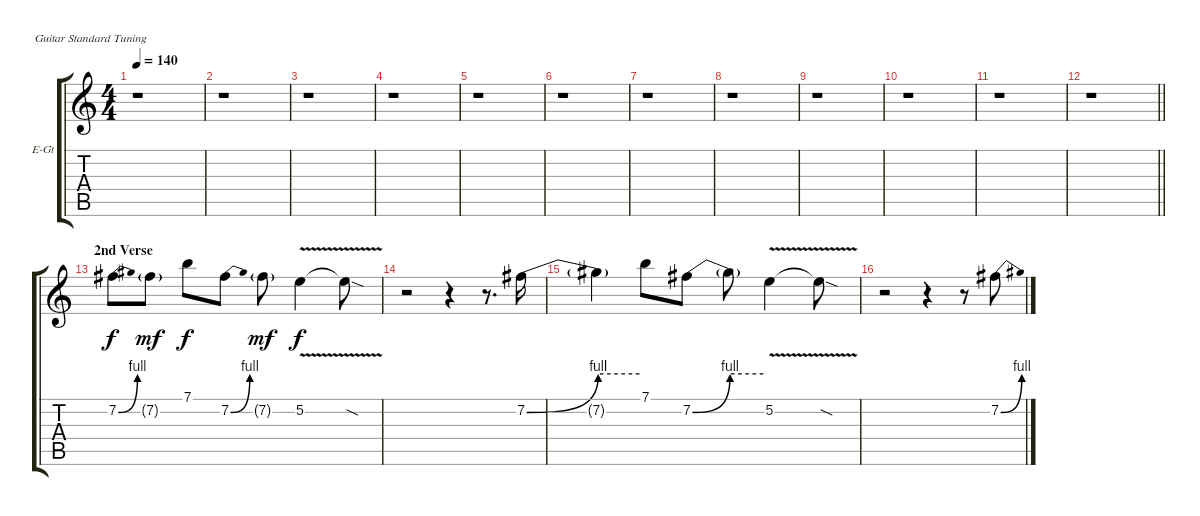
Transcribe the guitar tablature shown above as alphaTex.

\bracketExtendMode groupsimilarinstruments
\firstSystemTrackNameOrientation horizontal
\otherSystemsTrackNameOrientation horizontal
\track ("Lead Guitar" "E-Gt") {instrument distortionguitar}
\staff {score tabs}
\tuning (E4 B3 G3 D3 A2 E2)
\ts (4 4)
\tempo 140
\clef g2
\ks c
r.1{dy f} |
r.1 |
r.1 |
r.1 |
r.1 |
r.1 |
r.1 |
r.1 |
r.1 |
r.1 |
r.1 |
\barLineRight lightlight
r.1 |
\section ("" "2nd Verse")
7.2{be (bend 0 0 60 4)}.8 7.2{g}.8{dy mf} 7.1.8{dy f} 7.2{be (bend 0 0 60 4)}.8 7.2{g}.8{dy mf} 5.2{v}.4{dy f} 5.2{v sod t}.8 |
r.2 r.4 r.8{d} 7.2{be (bend 0 0 60 4)}.16 |
7.2{be (hold 0 4 60 4) t}.4 7.1.8 7.2{be (bend 0 0 60 4)}.8 7.2{be (hold 0 4 60 4) t}.8 5.2{v}.4 5.2{v sod t}.8 |
r.2 r.4 r.8 7.2{be (bend 0 0 60 4)}.8
